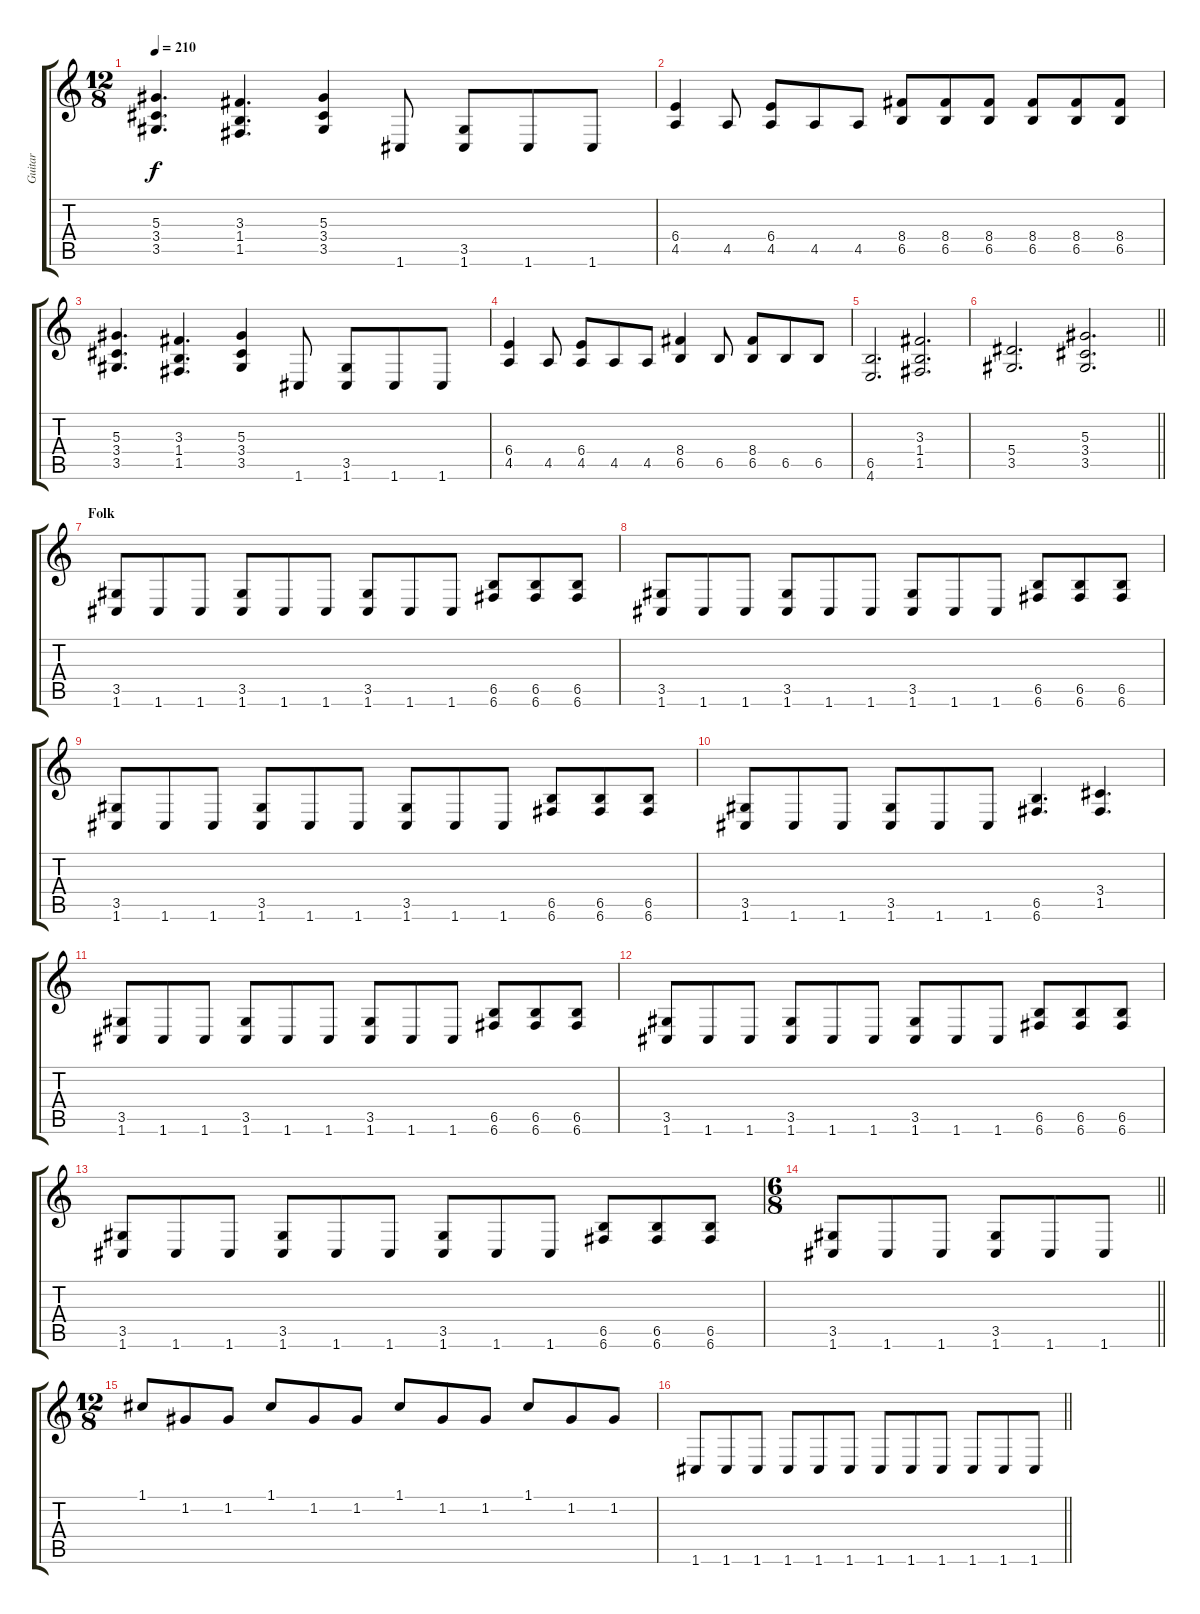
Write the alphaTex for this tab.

\track ("Guitar" "Guitar") {instrument distortionguitar}
\staff {score tabs}
\tuning (C4 G3 Eb3 Bb2 F2 C2) {hide}
\ts (12 8)
\tempo 210
\clef g2
\ks c
(5.3 3.4 3.5).4{d dy f} (3.3 1.4 1.5).4{d} (5.3 3.4 3.5).4 1.6.8 (3.5 1.6).8 1.6.8 1.6.8 |
(6.4 4.5).4 4.5.8 (6.4 4.5).8 4.5.8 4.5.8 (8.4 6.5).8 (8.4 6.5).8 (8.4 6.5).8 (8.4 6.5).8 (8.4 6.5).8 (8.4 6.5).8 |
(5.3 3.4 3.5).4{d} (3.3 1.4 1.5).4{d} (5.3 3.4 3.5).4 1.6.8 (3.5 1.6).8 1.6.8 1.6.8 |
(6.4 4.5).4 4.5.8 (6.4 4.5).8 4.5.8 4.5.8 (8.4 6.5).4 6.5.8 (8.4 6.5).8 6.5.8 6.5.8 |
(6.5 4.6).2{d} (3.3 1.4 1.5).2{d} |
\barLineRight lightlight
(5.4 3.5).2{d} (5.3 3.4 3.5).2{d} |
\section ("" "Folk")
(3.5 1.6).8 1.6.8 1.6.8 (3.5 1.6).8 1.6.8 1.6.8 (3.5 1.6).8 1.6.8 1.6.8 (6.5 6.6).8 (6.5 6.6).8 (6.5 6.6).8 |
(3.5 1.6).8 1.6.8 1.6.8 (3.5 1.6).8 1.6.8 1.6.8 (3.5 1.6).8 1.6.8 1.6.8 (6.5 6.6).8 (6.5 6.6).8 (6.5 6.6).8 |
(3.5 1.6).8 1.6.8 1.6.8 (3.5 1.6).8 1.6.8 1.6.8 (3.5 1.6).8 1.6.8 1.6.8 (6.5 6.6).8 (6.5 6.6).8 (6.5 6.6).8 |
(3.5 1.6).8 1.6.8 1.6.8 (3.5 1.6).8 1.6.8 1.6.8 (6.5 6.6).4{d} (3.4 1.5).4{d} |
(3.5 1.6).8 1.6.8 1.6.8 (3.5 1.6).8 1.6.8 1.6.8 (3.5 1.6).8 1.6.8 1.6.8 (6.5 6.6).8 (6.5 6.6).8 (6.5 6.6).8 |
(3.5 1.6).8 1.6.8 1.6.8 (3.5 1.6).8 1.6.8 1.6.8 (3.5 1.6).8 1.6.8 1.6.8 (6.5 6.6).8 (6.5 6.6).8 (6.5 6.6).8 |
(3.5 1.6).8 1.6.8 1.6.8 (3.5 1.6).8 1.6.8 1.6.8 (3.5 1.6).8 1.6.8 1.6.8 (6.5 6.6).8 (6.5 6.6).8 (6.5 6.6).8 |
\ts (6 8)
\barLineRight lightlight
(3.5 1.6).8 1.6.8 1.6.8 (3.5 1.6).8 1.6.8 1.6.8 |
\ts (12 8)
1.1.8 1.2.8 1.2.8 1.1.8 1.2.8 1.2.8 1.1.8 1.2.8 1.2.8 1.1.8 1.2.8 1.2.8 |
\barLineRight lightlight
1.6.8 1.6.8 1.6.8 1.6.8 1.6.8 1.6.8 1.6.8 1.6.8 1.6.8 1.6.8 1.6.8 1.6.8
